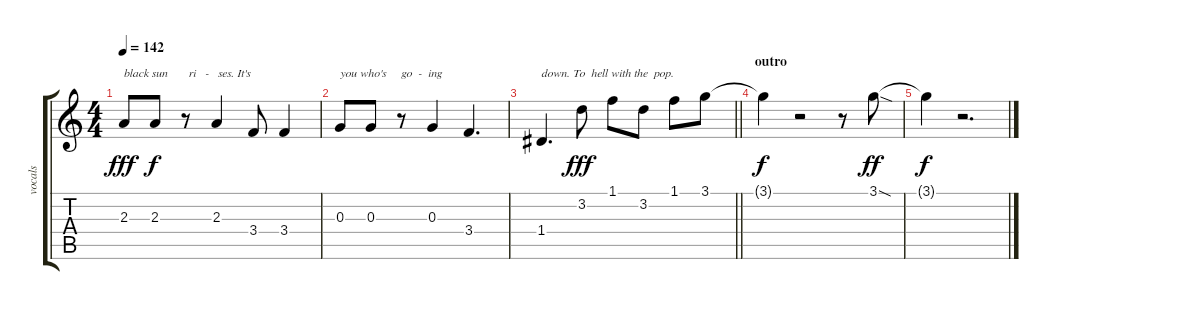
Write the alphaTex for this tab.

\track ("vocals" "vocals") {instrument overdrivenguitar}
\staff {score tabs}
\tuning (E4 B3 G3 D3 A2 D2) {hide}
\ts (4 4)
\tempo 142
\clef g2
\ks c
2.3.8{txt "black sun       ri   -   ses. It's" dy fff} 2.3.8{dy f} r.8 2.3.4 3.4.8 3.4.4 |
0.3.8{txt "you who's     go  -  ing "} 0.3.8 r.8 0.3.4 3.4.4{d} |
\barLineRight lightlight
1.4.4{d txt "down. To  hell with the  pop."} 3.2.8{dy fff} 1.1.8 3.2.8 1.1.8 3.1.8 |
\section ("" "outro")
3.1{t}.4{dy f} r.2 r.8 3.1{sod}.8{dy ff} |
3.1{t}.4{dy f} r.2{d}
